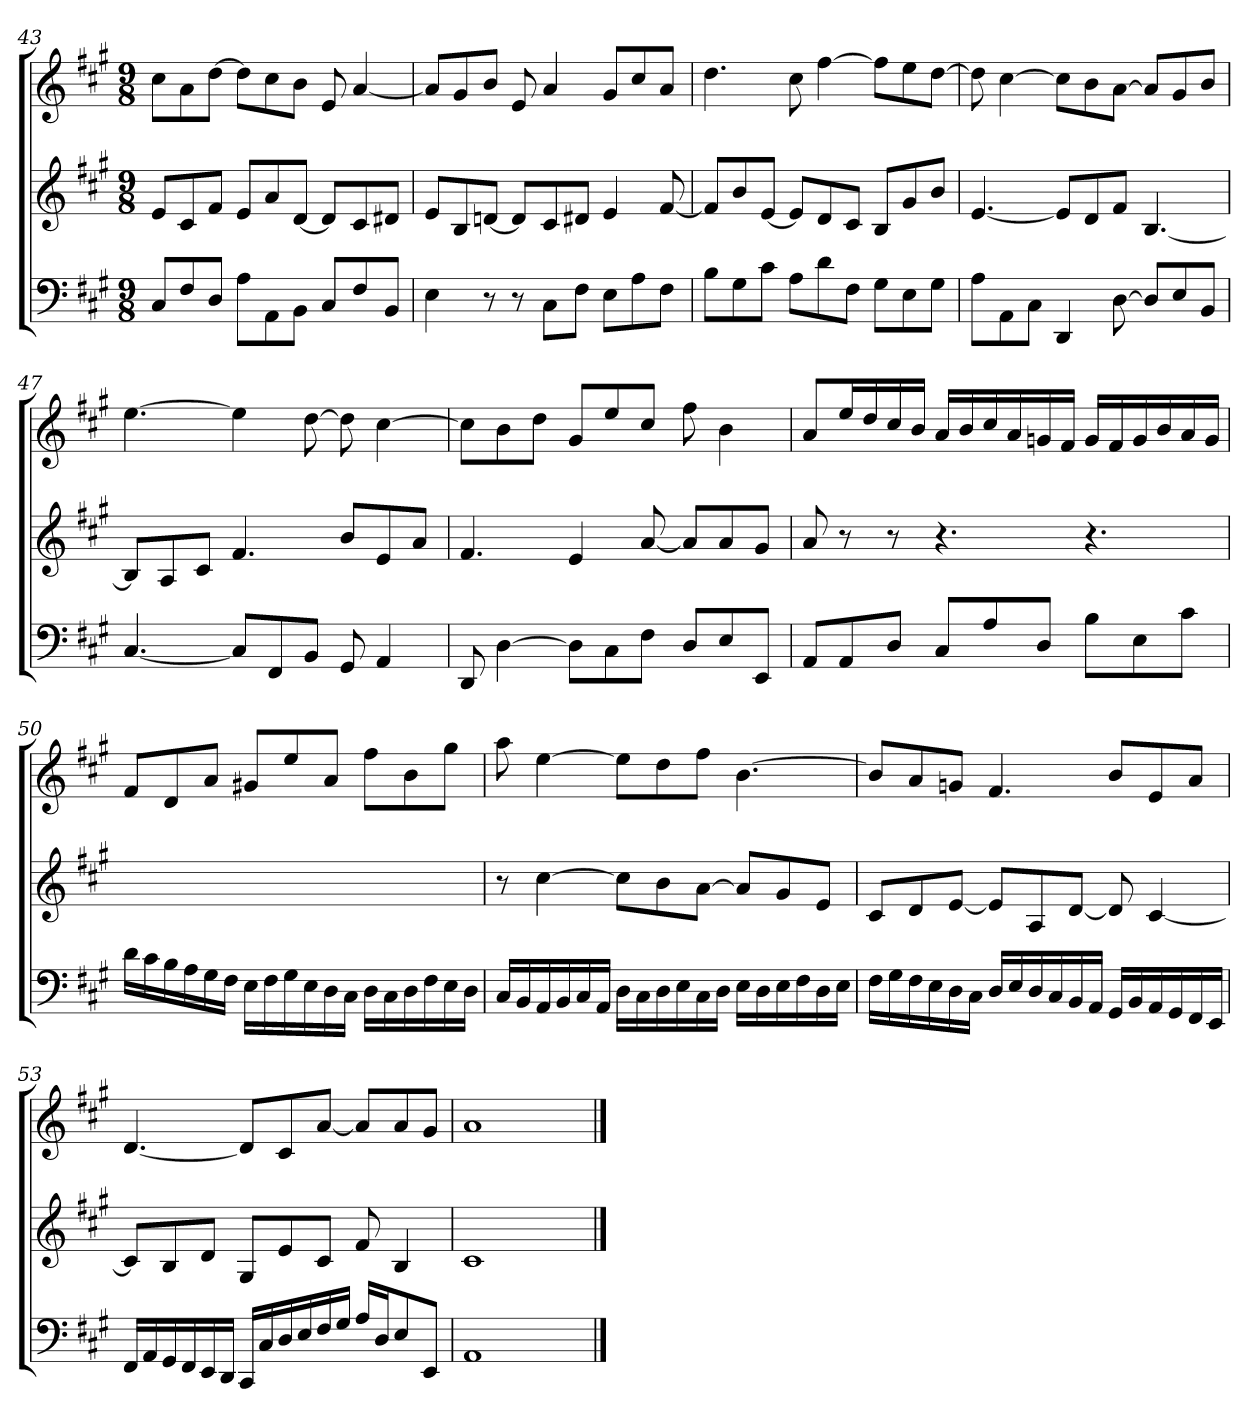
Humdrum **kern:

**kern	**kern	**kern
*part3	*part2	*part1
*staff3	*staff2	*staff1
*clefF4	*clefG2	*clefG2
*k[f#c#g#]	*k[f#c#g#]	*k[f#c#g#]
*A:	*A:	*A:
*M9/8	*M9/8	*M9/8
=43	=43	=43
8C#/L	8e/L	8cc#\L
8F#/	8c#/	8a\
8D/J	8f#/J	[8dd\J
8A\L	8e/L	8dd\L]
8AA\	8a/	8cc#\
8BB\J	[8d/J	8b\J
8C#/L	8d/L]	8e
8F#/	8c#/	[4a
8BB/J	8d#X/J	.
=44	=44	=44
4E	8e/L	8a/L]
.	8B/	8g#/
8r	[8dn/J	8b/J
8r	8d/L]	8e
8C#\L	8c#/	4a
8F#\J	8d#X/J	.
8E\L	4e	8g#/L
8A\	.	8cc#/
8F#\J	[8f#	8a/J
=45	=45	=45
8B\L	8f#/L]	4.dd
8G#\	8b/	.
8c#\J	[8e/J	.
8A\L	8e/L]	8cc#
8d\	8d/	[4ff#
8F#\J	8c#/J	.
8G#\L	8B/L	8ff#\L]
8E\	8g#/	8ee\
8G#\J	8b/J	[8dd\J
=46	=46	=46
8A\L	[4.e	8dd]
8AA\	.	[4cc#
8C#\J	.	.
4DD	8e/L]	8cc#\L]
.	8d/	8b\
[8D	8f#/J	[8a\J
8D/L]	[4.B	8a/L]
8E/	.	8g#/
8BB/J	.	8b/J
=47	=47	=47
[4.C#	8B/L]	[4.ee
.	8A/	.
.	8c#/J	.
8C#/L]	4.f#	4ee]
8FF#/	.	.
8BB/J	.	[8dd
8GG#	8b/L	8dd]
4AA	8e/	[4cc#
.	8a/J	.
=48	=48	=48
8DD	4.f#	8cc#\L]
[4D	.	8b\
.	.	8dd\J
8D\L]	4e	8g#/L
8C#\	.	8ee/
8F#\J	[8a	8cc#/J
8D/L	8a/L]	8ff#
8E/	8a/	4b
8EE/J	8g#/J	.
=49	=49	=49
8AA/L	8a	8a/L
8AA/	8r	16ee/L
.	.	16dd/
8D/J	8r	16cc#/
.	.	16b/JJ
8C#/L	4.r	16a/LL
.	.	16b/
8A/	.	16cc#/
.	.	16a/
8D/J	.	16gn/
.	.	16f#/JJ
8B\L	4.r	16g/LL
.	.	16f#/
8E\	.	16g/
.	.	16b/
8c#\J	.	16a/
.	.	16g/JJ
=50	=50	=50
16d\LL	1ryy	8f#/L
16c#\	.	.
16B\	.	8d/
16A\	.	.
16G#\	.	8a/J
16F#\JJ	.	.
16E\LL	.	8g#X/L
16F#\	.	.
16G#\	.	8ee/
16E\	.	.
16D\	.	8a/J
16C#\JJ	.	.
16D\LL	.	8ff#\L
16C#\	.	.
16D\	.	8b\
16F#\	.	.
16E\	8ryy	8gg#\J
16D\JJ	.	.
=51	=51	=51
16C#/LL	8r	8aa
16BB/	.	.
16AA/	[4cc#	[4ee
16BB/	.	.
16C#/	.	.
16AA/JJ	.	.
16D\LL	8cc#\L]	8ee\L]
16C#\	.	.
16D\	8b\	8dd\
16E\	.	.
16C#\	[8a\J	8ff#\J
16D\JJ	.	.
16E\LL	8a/L]	[4.b
16D\	.	.
16E\	8g#/	.
16F#\	.	.
16D\	8e/J	.
16E\JJ	.	.
=52	=52	=52
16F#\LL	8c#/L	8b/L]
16G#\	.	.
16F#\	8d/	8a/
16E\	.	.
16D\	[8e/J	8gn/J
16C#\JJ	.	.
16D/LL	8e/L]	4.f#
16E/	.	.
16D/	8A/	.
16C#/	.	.
16BB/	[8d/J	.
16AA/JJ	.	.
16GG#/LL	8d]	8b/L
16BB/	.	.
16AA/	[4c#	8e/
16GG#/	.	.
16FF#/	.	8a/J
16EE/JJ	.	.
=53	=53	=53
16FF#/LL	8c#/L]	[4.d
16AA/	.	.
16GG#/	8B/	.
16FF#/	.	.
16EE/	8d/J	.
16DD/JJ	.	.
16CC#/LL	8G#/L	8d/L]
16C#/	.	.
16D/	8e/	8c#/
16E/	.	.
16F#/	8c#/J	[8a/J
16G#/JJ	.	.
16A/LL	8f#	8a/L]
16D/J	.	.
8E/	4B	8a/
8EE/J	.	8g#/J
=54	=54	=54
1AA	1c#	1a
8ryy	8ryy	8ryy
==	==	==
*-	*-	*-
